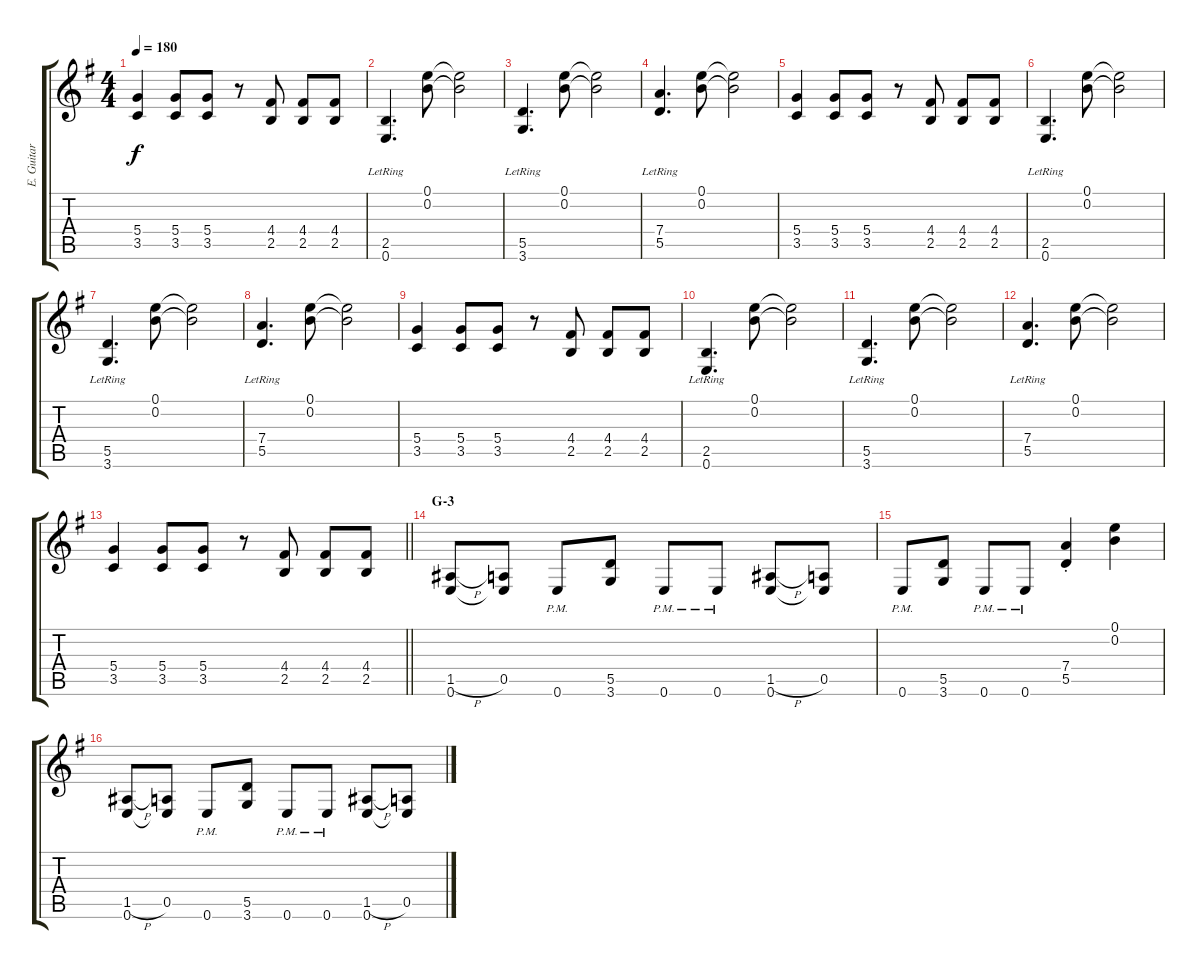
\track ("E. Guitar II" "E. Guitar ") {instrument overdrivenguitar}
\staff {score tabs}
\tuning (E4 B3 G3 D3 A2 E2) {hide}
\ts (4 4)
\tempo 180
\clef g2
\ks g
(5.4 3.5).4{dy f} (5.4 3.5).8 (5.4 3.5).8 r.8 (4.4 2.5).8 (4.4 2.5).8 (4.4 2.5).8 |
(2.5{lr} 0.6{lr}).4{d} (0.1 0.2).8 (0.1{t} 0.2{t}).2 |
(5.5{lr} 3.6{lr}).4{d} (0.1 0.2).8 (0.1{t} 0.2{t}).2 |
(7.4{lr} 5.5{lr}).4{d} (0.1 0.2).8 (0.1{t} 0.2{t}).2 |
(5.4 3.5).4 (5.4 3.5).8 (5.4 3.5).8 r.8 (4.4 2.5).8 (4.4 2.5).8 (4.4 2.5).8 |
(2.5{lr} 0.6{lr}).4{d} (0.1 0.2).8 (0.1{t} 0.2{t}).2 |
(5.5{lr} 3.6{lr}).4{d} (0.1 0.2).8 (0.1{t} 0.2{t}).2 |
(7.4{lr} 5.5{lr}).4{d} (0.1 0.2).8 (0.1{t} 0.2{t}).2 |
(5.4 3.5).4 (5.4 3.5).8 (5.4 3.5).8 r.8 (4.4 2.5).8 (4.4 2.5).8 (4.4 2.5).8 |
(2.5{lr} 0.6{lr}).4{d} (0.1 0.2).8 (0.1{t} 0.2{t}).2 |
(5.5{lr} 3.6{lr}).4{d} (0.1 0.2).8 (0.1{t} 0.2{t}).2 |
(7.4{lr} 5.5{lr}).4{d} (0.1 0.2).8 (0.1{t} 0.2{t}).2 |
\barLineRight lightlight
(5.4 3.5).4 (5.4 3.5).8 (5.4 3.5).8 r.8 (4.4 2.5).8 (4.4 2.5).8 (4.4 2.5).8 |
\section ("" "G-3")
(1.5{h} 0.6).8 (0.5 0.6{t}).8 0.6{pm}.8 (5.5 3.6).8 0.6{pm}.8 0.6{pm}.8 (1.5{h} 0.6).8 (0.5 0.6{t}).8 |
0.6{pm}.8 (5.5 3.6).8 0.6{pm}.8 0.6{pm}.8 (7.4{st} 5.5{st}).4 (0.1 0.2).4 |
(1.5{h} 0.6).8 (0.5 0.6{t}).8 0.6{pm}.8 (5.5 3.6).8 0.6{pm}.8 0.6{pm}.8 (1.5{h} 0.6).8 (0.5 0.6{t}).8
